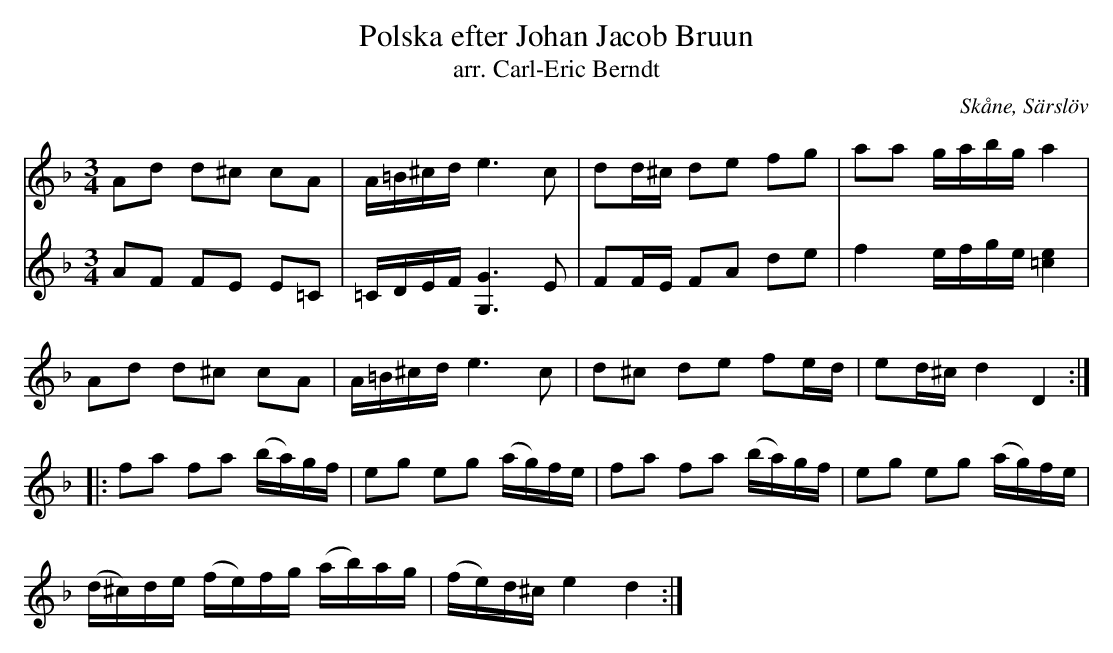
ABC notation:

X:1
T:Polska efter Johan Jacob Bruun
T:arr. Carl-Eric Berndt
O:Skåne, Särslöv
M:3/4
L:1/8
K:Dm
V:1
Ad d^c cA | A/=B/^c/d/ e2>c2 | dd/^c/ de fg | aa g/a/b/g/ a2 |
Ad d^c cA | A/=B/^c/d/ e2>c2 | d^c de fe/d/ | ed/^c/ d2 D2 ::
fa fa (b/a/)g/f/ | eg eg (a/g/)f/e/ | fa fa (b/a/)g/f/ | eg eg (a/g/)f/e/ |
(d/^c/)d/e/ (f/e/)f/g/ (a/b/)a/g/ | (f/e/)d/^c/ e2 d2 :|
V:2
AF FE E=C | =C/D/E/F/ [G2G,2]>E2 | FF/E/ FA de | f2 e/f/g/e/ [e2=c2] |
V:3
